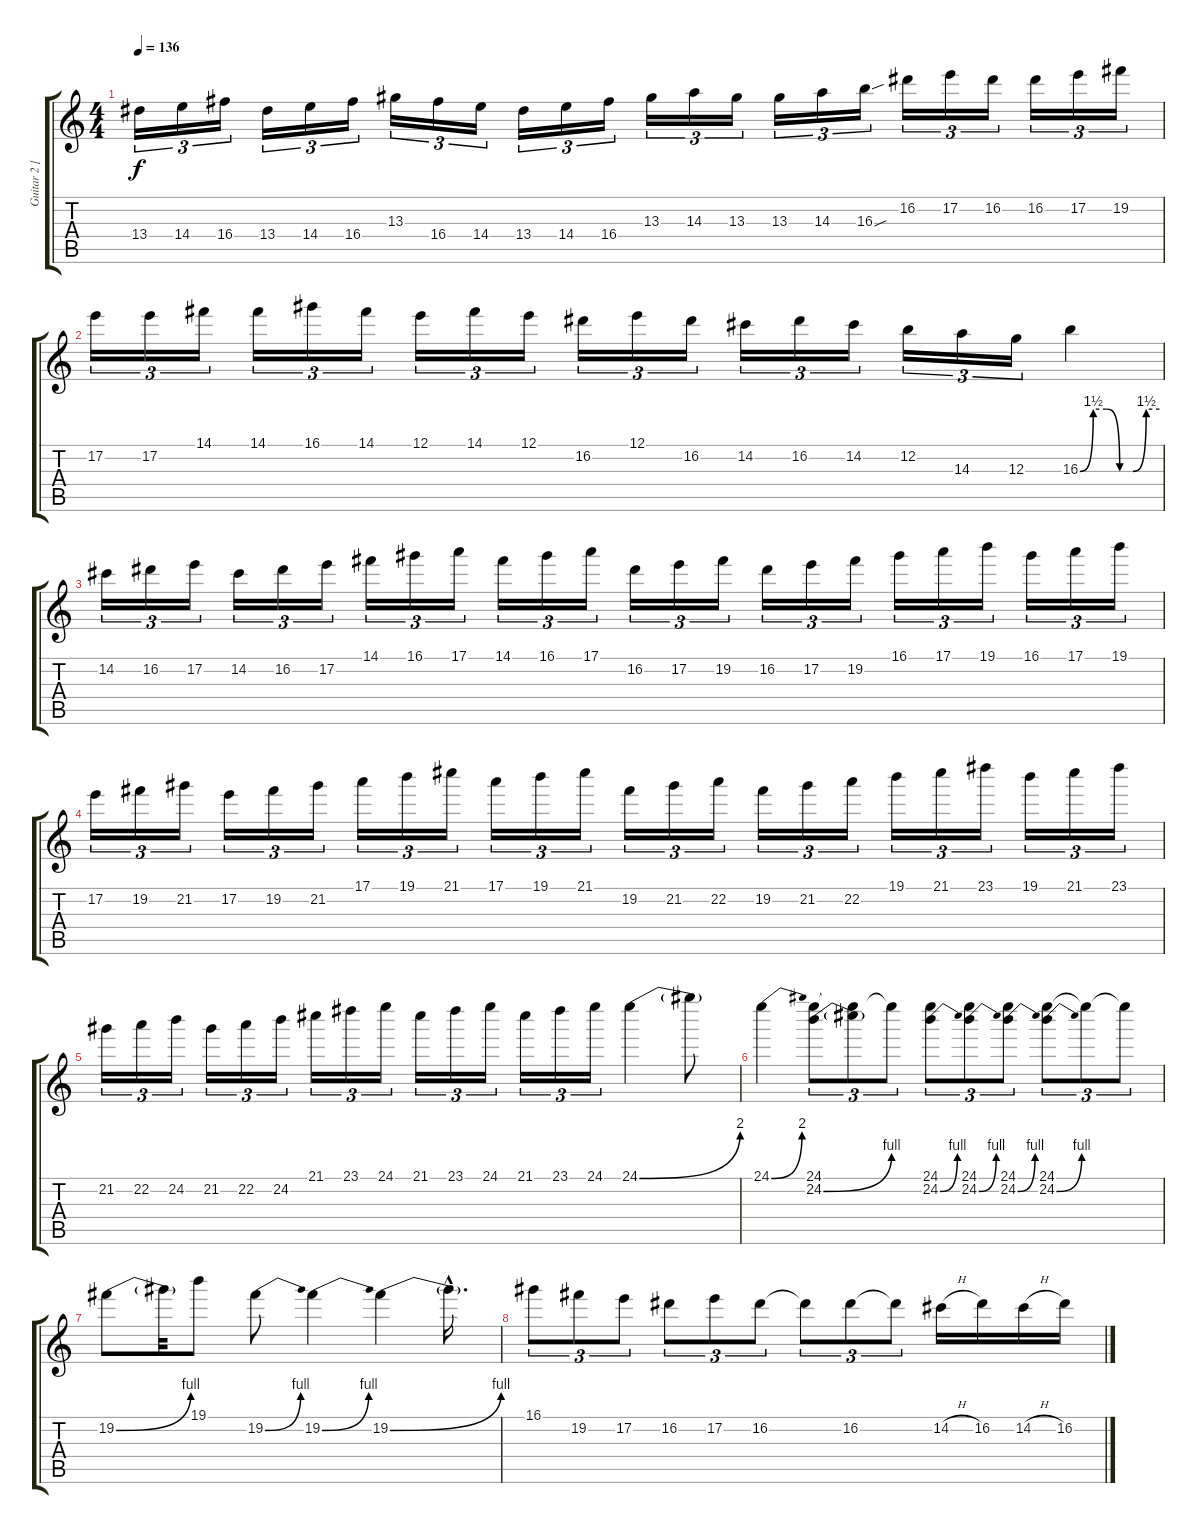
\track ("Guitar 2 [Lead]" "Guitar 2 [") {instrument distortionguitar}
\staff {score tabs}
\tuning (E4 B3 G3 D3 A2 E2) {hide}
\ts (4 4)
\tempo 136
\clef g2
\ks c
13.4.16{tu (3 2) dy f} 14.4.16{tu (3 2)} 16.4.16{tu (3 2)} 13.4.16{tu (3 2)} 14.4.16{tu (3 2)} 16.4.16{tu (3 2)} 13.3.16{tu (3 2)} 16.4.16{tu (3 2)} 14.4.16{tu (3 2)} 13.4.16{tu (3 2)} 14.4.16{tu (3 2)} 16.4.16{tu (3 2)} 13.3.16{tu (3 2)} 14.3.16{tu (3 2)} 13.3.16{tu (3 2)} 13.3.16{tu (3 2)} 14.3.16{tu (3 2)} 16.3{sou}.16{tu (3 2)} 16.2.16{tu (3 2)} 17.2.16{tu (3 2)} 16.2.16{tu (3 2)} 16.2.16{tu (3 2)} 17.2.16{tu (3 2)} 19.2.16{tu (3 2)} |
17.2.16{tu (3 2)} 17.2.16{tu (3 2)} 14.1.16{tu (3 2)} 14.1.16{tu (3 2)} 16.1.16{tu (3 2)} 14.1.16{tu (3 2)} 12.1.16{tu (3 2)} 14.1.16{tu (3 2)} 12.1.16{tu (3 2)} 16.2.16{tu (3 2)} 12.1.16{tu (3 2)} 16.2.16{tu (3 2)} 14.2.16{tu (3 2)} 16.2.16{tu (3 2)} 14.2.16{tu (3 2)} 12.2.16{tu (3 2)} 14.3.16{tu (3 2)} 12.3.16{tu (3 2)} 16.3{be (custom 0 0 10 6 20 6 30 0 40 0 50 6 60 6)}.4 |
14.2.16{tu (3 2)} 16.2.16{tu (3 2)} 17.2.16{tu (3 2)} 14.2.16{tu (3 2)} 16.2.16{tu (3 2)} 17.2.16{tu (3 2)} 14.1.16{tu (3 2)} 16.1.16{tu (3 2)} 17.1.16{tu (3 2)} 14.1.16{tu (3 2)} 16.1.16{tu (3 2)} 17.1.16{tu (3 2)} 16.2.16{tu (3 2)} 17.2.16{tu (3 2)} 19.2.16{tu (3 2)} 16.2.16{tu (3 2)} 17.2.16{tu (3 2)} 19.2.16{tu (3 2)} 16.1.16{tu (3 2)} 17.1.16{tu (3 2)} 19.1.16{tu (3 2)} 16.1.16{tu (3 2)} 17.1.16{tu (3 2)} 19.1.16{tu (3 2)} |
17.2.16{tu (3 2)} 19.2.16{tu (3 2)} 21.2.16{tu (3 2)} 17.2.16{tu (3 2)} 19.2.16{tu (3 2)} 21.2.16{tu (3 2)} 17.1.16{tu (3 2)} 19.1.16{tu (3 2)} 21.1.16{tu (3 2)} 17.1.16{tu (3 2)} 19.1.16{tu (3 2)} 21.1.16{tu (3 2)} 19.2.16{tu (3 2)} 21.2.16{tu (3 2)} 22.2.16{tu (3 2)} 19.2.16{tu (3 2)} 21.2.16{tu (3 2)} 22.2.16{tu (3 2)} 19.1.16{tu (3 2)} 21.1.16{tu (3 2)} 23.1.16{tu (3 2)} 19.1.16{tu (3 2)} 21.1.16{tu (3 2)} 23.1.16{tu (3 2)} |
21.2.16{tu (3 2)} 22.2.16{tu (3 2)} 24.2.16{tu (3 2)} 21.2.16{tu (3 2)} 22.2.16{tu (3 2)} 24.2.16{tu (3 2)} 21.1.16{tu (3 2)} 23.1.16{tu (3 2)} 24.1.16{tu (3 2)} 21.1.16{tu (3 2)} 23.1.16{tu (3 2)} 24.1.16{tu (3 2)} 21.1.16{tu (3 2)} 23.1.16{tu (3 2)} 24.1.16{tu (3 2)} 24.1{be (bend 0 0 60 8)}.4 24.1{t}.8 |
24.1{be (bend 0 0 60 8)}.4 (24.1 24.2{be (bend 0 0 60 4)}).8{tu (3 2)} (24.1{t} 24.2{t}).8{tu (3 2)} 24.1{t}.8{tu (3 2)} (24.1 24.2{be (bend 0 0 60 4)}).8{tu (3 2)} (24.1 24.2{be (bend 0 0 60 4)}).8{tu (3 2)} (24.1 24.2{be (bend 0 0 60 4)}).8{tu (3 2)} (24.1 24.2{be (bend 0 0 60 4)}).8{tu (3 2)} 24.1{t}.8{tu (3 2)} 24.1{t}.8{tu (3 2)} |
19.2{be (bend 0 0 60 4)}.8 19.2{t}.32 19.1.8 19.2{be (bend 0 0 60 4)}.8 19.2{be (bend 0 0 60 4)}.4 19.2{be (bend 0 0 60 4)}.4 19.2{hac t}.16{d} |
16.1.8{tu (3 2)} 19.2.8{tu (3 2)} 17.2.8{tu (3 2)} 16.2.8{tu (3 2)} 17.2.8{tu (3 2)} 16.2.8{tu (3 2)} 16.2{t}.8{tu (3 2)} 16.2.8{tu (3 2)} 16.2{t}.8{tu (3 2)} 14.2{h}.16 16.2.16 14.2{h}.16 16.2.16
